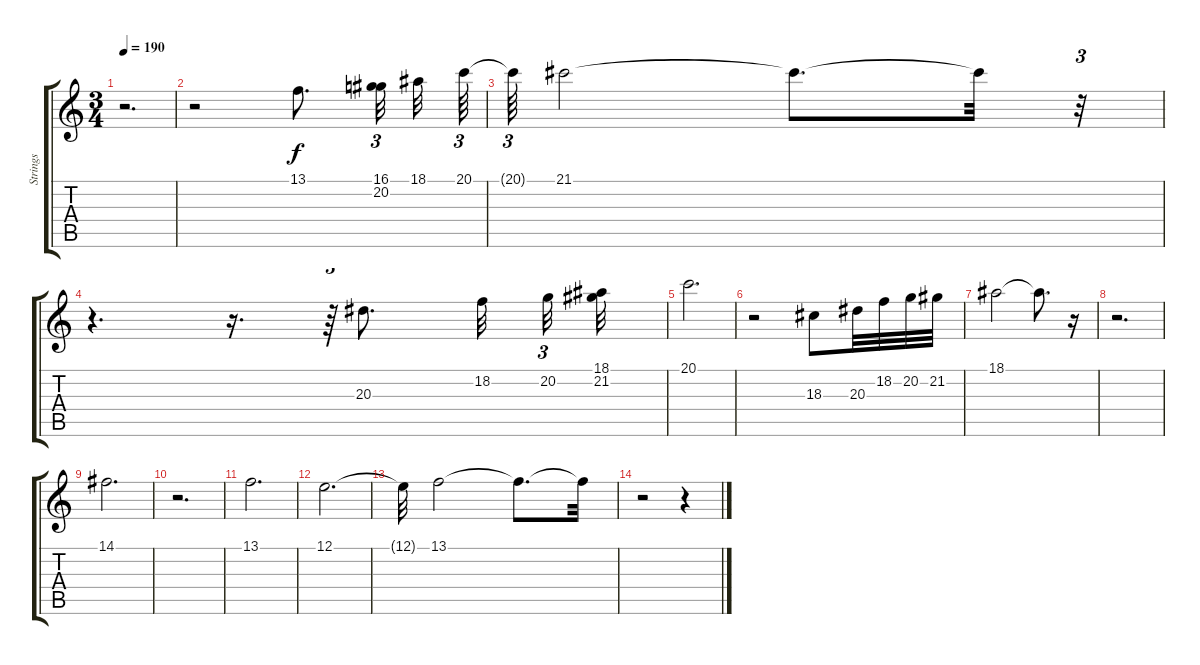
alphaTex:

\track ("Strings" "Strings") {instrument stringensemble1}
\staff {score tabs}
\tuning (E4 B3 G3 D3 A2 E2) {hide}
\ts (3 4)
\tempo 190
\clef g2
\ks c
r.2{d dy f} |
r.2 13.1.8{d} (16.1 20.2).32{tu (3 2)} 18.1.32 20.1.64{tu (3 2)} |
20.1{t}.64{tu (3 2)} 21.1.2 21.1{t}.8{d} 21.1{t}.32 r.32{tu (3 2)} |
r.4{d} r.16{d} r.64{tu (3 2)} 20.3.8{d} 18.2.32 20.2.32{tu (3 2)} (18.1 21.2).32 |
20.1.2{d} |
r.2 18.3.8 20.3.32 18.2.32 20.2.32 21.2.32 |
18.1.2 18.1{t}.8{d} r.16 |
r.2{d} |
14.1.2{d} |
r.2{d} |
13.1.2{d} |
12.1.2{d} |
12.1{t}.32 13.1.2 13.1{t}.8{d} 13.1{t}.32 |
r.2 r.4
